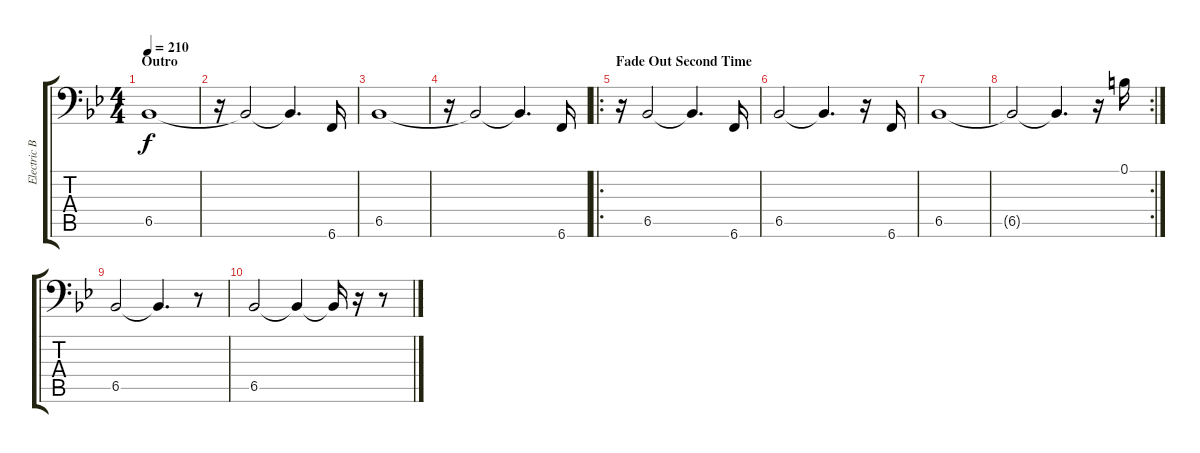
\track ("Electric Bass (Finger)    " "Electric B") {instrument electricbassfinger}
\staff {score tabs}
\tuning (B2 G1 D1 A1 E1 B0) {hide}
\ts (4 4)
\section ("" "Outro")
\tempo 210
\clef f4
\ks bb
6.5.1{dy f} |
r.16 6.5{t}.2 6.5{t}.4{d} 6.6.16 |
6.5.1 |
r.16 6.5{t}.2 6.5{t}.4{d} 6.6.16 |
\ro
\section ("" "Fade Out Second Time")
r.16 6.5.2 6.5{t}.4{d} 6.6.16 |
6.5.2 6.5{t}.4{d} r.16 6.6.16 |
6.5.1 |
\rc 2
6.5{t}.2 6.5{t}.4{d} r.16 0.1.16 |
6.5.2 6.5{t}.4{d} r.8 |
6.5.2 6.5{t}.4 6.5{t}.16 r.16 r.8
